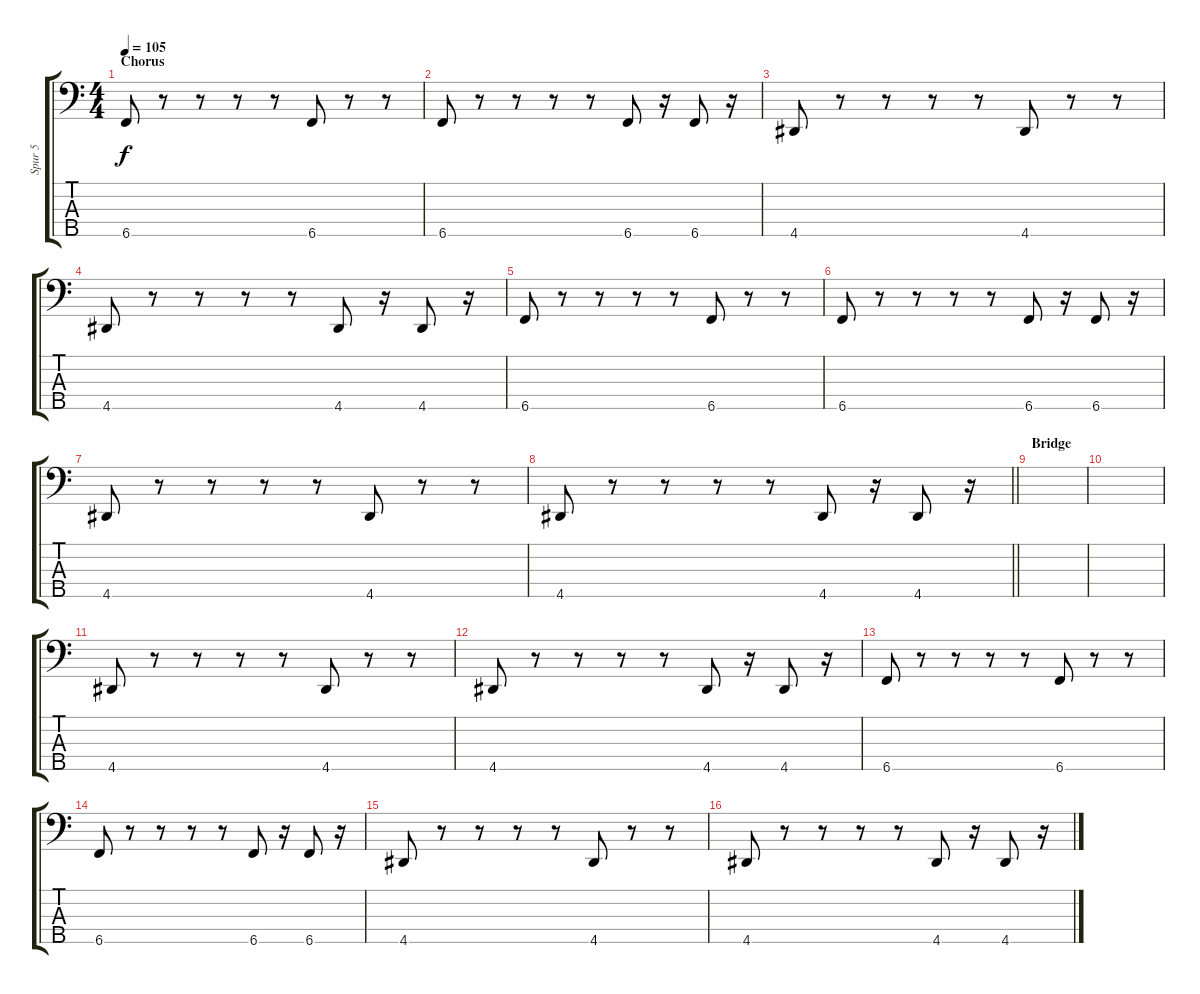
\track ("Spur 5" "Spur 5") {instrument electricbassfinger}
\staff {score tabs}
\tuning (G2 D2 A1 E1 B0) {hide}
\ts (4 4)
\section ("" "Chorus")
\tempo 105
\clef f4
\ks c
6.5.8{dy f} r.8 r.8 r.8 r.8 6.5.8 r.8 r.8 |
6.5.8 r.8 r.8 r.8 r.8 6.5.8 r.16 6.5.8 r.16 |
4.5.8 r.8 r.8 r.8 r.8 4.5.8 r.8 r.8 |
4.5.8 r.8 r.8 r.8 r.8 4.5.8 r.16 4.5.8 r.16 |
6.5.8 r.8 r.8 r.8 r.8 6.5.8 r.8 r.8 |
6.5.8 r.8 r.8 r.8 r.8 6.5.8 r.16 6.5.8 r.16 |
4.5.8 r.8 r.8 r.8 r.8 4.5.8 r.8 r.8 |
\barLineRight lightlight
4.5.8 r.8 r.8 r.8 r.8 4.5.8 r.16 4.5.8 r.16 |
\section ("" "Bridge")
|
|
4.5.8 r.8 r.8 r.8 r.8 4.5.8 r.8 r.8 |
4.5.8 r.8 r.8 r.8 r.8 4.5.8 r.16 4.5.8 r.16 |
6.5.8 r.8 r.8 r.8 r.8 6.5.8 r.8 r.8 |
6.5.8 r.8 r.8 r.8 r.8 6.5.8 r.16 6.5.8 r.16 |
4.5.8 r.8 r.8 r.8 r.8 4.5.8 r.8 r.8 |
4.5.8 r.8 r.8 r.8 r.8 4.5.8 r.16 4.5.8 r.16
